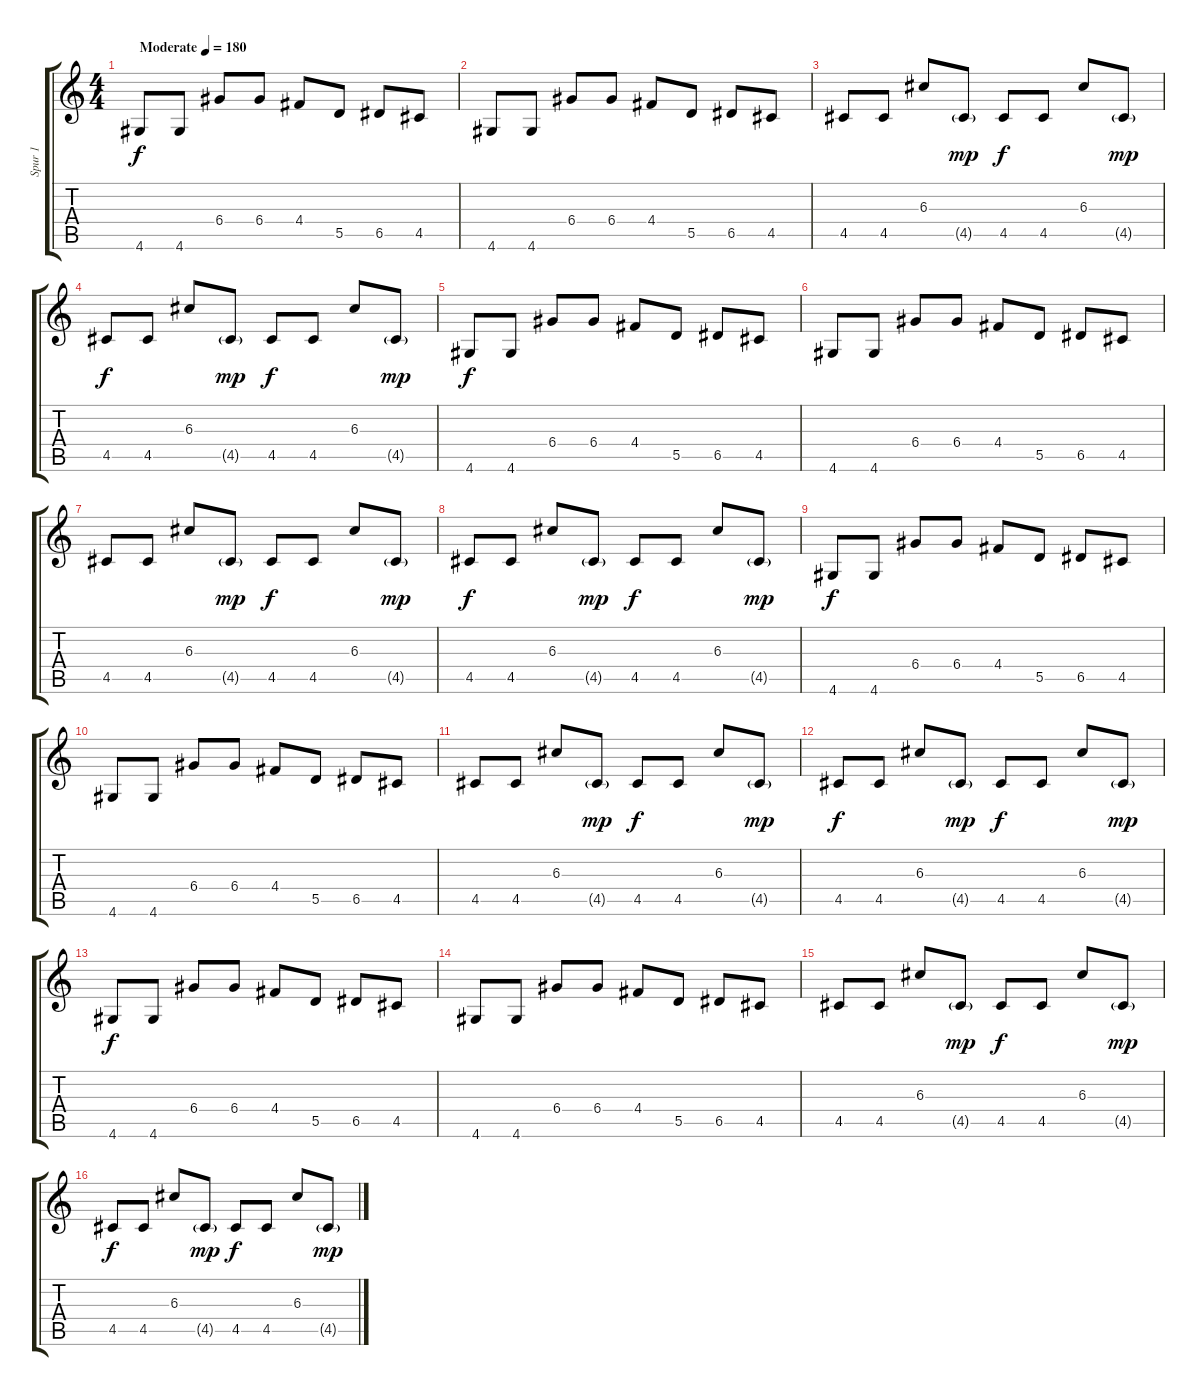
\track ("Spur 1" "Spur 1") {instrument distortionguitar}
\staff {score tabs}
\tuning (E4 B3 G3 D3 A2 E2) {hide}
\ts (4 4)
\tempo (180 "Moderate")
\clef g2
\ks c
4.6.8{dy f volume 10 instrument overdrivenguitar} 4.6.8 6.4.8 6.4.8 4.4.8 5.5.8 6.5.8 4.5.8 |
4.6.8 4.6.8 6.4.8 6.4.8 4.4.8 5.5.8 6.5.8 4.5.8 |
4.5.8 4.5.8 6.3.8 4.5{g}.8{dy mp} 4.5.8{dy f} 4.5.8 6.3.8 4.5{g}.8{dy mp} |
4.5.8{dy f} 4.5.8 6.3.8 4.5{g}.8{dy mp} 4.5.8{dy f} 4.5.8 6.3.8 4.5{g}.8{dy mp} |
4.6.8{dy f volume 10 instrument overdrivenguitar} 4.6.8 6.4.8 6.4.8 4.4.8 5.5.8 6.5.8 4.5.8 |
4.6.8 4.6.8 6.4.8 6.4.8 4.4.8 5.5.8 6.5.8 4.5.8 |
4.5.8 4.5.8 6.3.8 4.5{g}.8{dy mp} 4.5.8{dy f} 4.5.8 6.3.8 4.5{g}.8{dy mp} |
4.5.8{dy f} 4.5.8 6.3.8 4.5{g}.8{dy mp} 4.5.8{dy f} 4.5.8 6.3.8 4.5{g}.8{dy mp} |
4.6.8{dy f volume 16 instrument distortionguitar} 4.6.8 6.4.8 6.4.8 4.4.8 5.5.8 6.5.8 4.5.8 |
4.6.8 4.6.8 6.4.8 6.4.8 4.4.8 5.5.8 6.5.8 4.5.8 |
4.5.8 4.5.8 6.3.8 4.5{g}.8{dy mp} 4.5.8{dy f} 4.5.8 6.3.8 4.5{g}.8{dy mp} |
4.5.8{dy f} 4.5.8 6.3.8 4.5{g}.8{dy mp} 4.5.8{dy f} 4.5.8 6.3.8 4.5{g}.8{dy mp} |
4.6.8{dy f volume 16 instrument distortionguitar} 4.6.8 6.4.8 6.4.8 4.4.8 5.5.8 6.5.8 4.5.8 |
4.6.8 4.6.8 6.4.8 6.4.8 4.4.8 5.5.8 6.5.8 4.5.8 |
4.5.8 4.5.8 6.3.8 4.5{g}.8{dy mp} 4.5.8{dy f} 4.5.8 6.3.8 4.5{g}.8{dy mp} |
4.5.8{dy f} 4.5.8 6.3.8 4.5{g}.8{dy mp} 4.5.8{dy f} 4.5.8 6.3.8 4.5{g}.8{dy mp}
